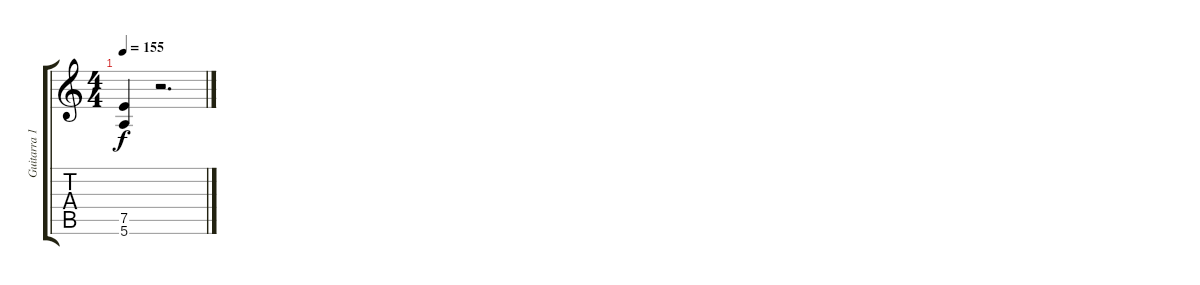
\track ("Guitarra 1" "Guitarra 1") {instrument overdrivenguitar}
\staff {score tabs}
\tuning (E4 B3 G3 D3 A2 E2) {hide}
\ts (4 4)
\tempo 155
\clef g2
\ks c
(7.5 5.6).4{dy f} r.2{d}
